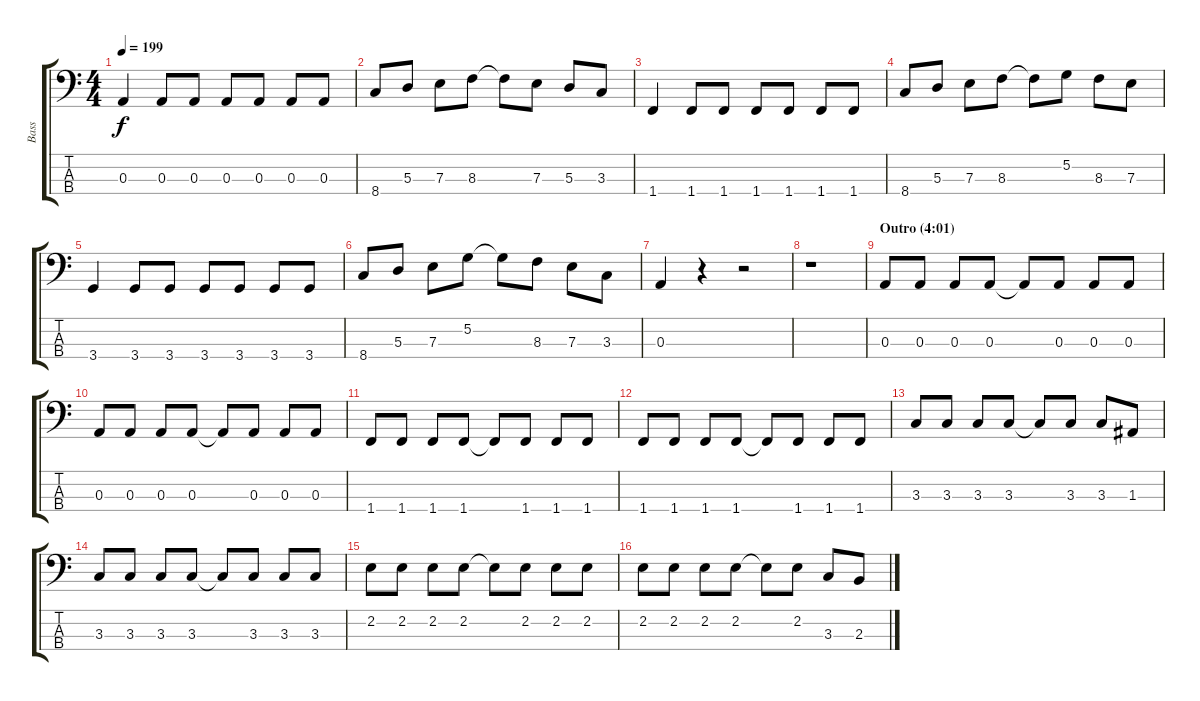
\track ("Bass" "Bass") {instrument electricbassfinger}
\staff {score tabs}
\tuning (G2 D2 A1 E1) {hide}
\ts (4 4)
\tempo 199
\clef f4
\ks c
0.3.4{dy f} 0.3.8 0.3.8 0.3.8 0.3.8 0.3.8 0.3.8 |
8.4.8 5.3.8 7.3.8 8.3.8 8.3{t}.8 7.3.8 5.3.8 3.3.8 |
1.4.4 1.4.8 1.4.8 1.4.8 1.4.8 1.4.8 1.4.8 |
8.4.8 5.3.8 7.3.8 8.3.8 8.3{t}.8 5.2.8 8.3.8 7.3.8 |
3.4.4 3.4.8 3.4.8 3.4.8 3.4.8 3.4.8 3.4.8 |
8.4.8 5.3.8 7.3.8 5.2.8 5.2{t}.8 8.3.8 7.3.8 3.3.8 |
0.3.4 r.4 r.2 |
r.1 |
\section ("" "Outro (4:01)")
0.3.8 0.3.8 0.3.8 0.3.8 0.3{t}.8 0.3.8 0.3.8 0.3.8 |
0.3.8 0.3.8 0.3.8 0.3.8 0.3{t}.8 0.3.8 0.3.8 0.3.8 |
1.4.8 1.4.8 1.4.8 1.4.8 1.4{t}.8 1.4.8 1.4.8 1.4.8 |
1.4.8 1.4.8 1.4.8 1.4.8 1.4{t}.8 1.4.8 1.4.8 1.4.8 |
3.3.8 3.3.8 3.3.8 3.3.8 3.3{t}.8 3.3.8 3.3.8 1.3.8 |
3.3.8 3.3.8 3.3.8 3.3.8 3.3{t}.8 3.3.8 3.3.8 3.3.8 |
2.2.8 2.2.8 2.2.8 2.2.8 2.2{t}.8 2.2.8 2.2.8 2.2.8 |
2.2.8 2.2.8 2.2.8 2.2.8 2.2{t}.8 2.2.8 3.3.8 2.3.8
